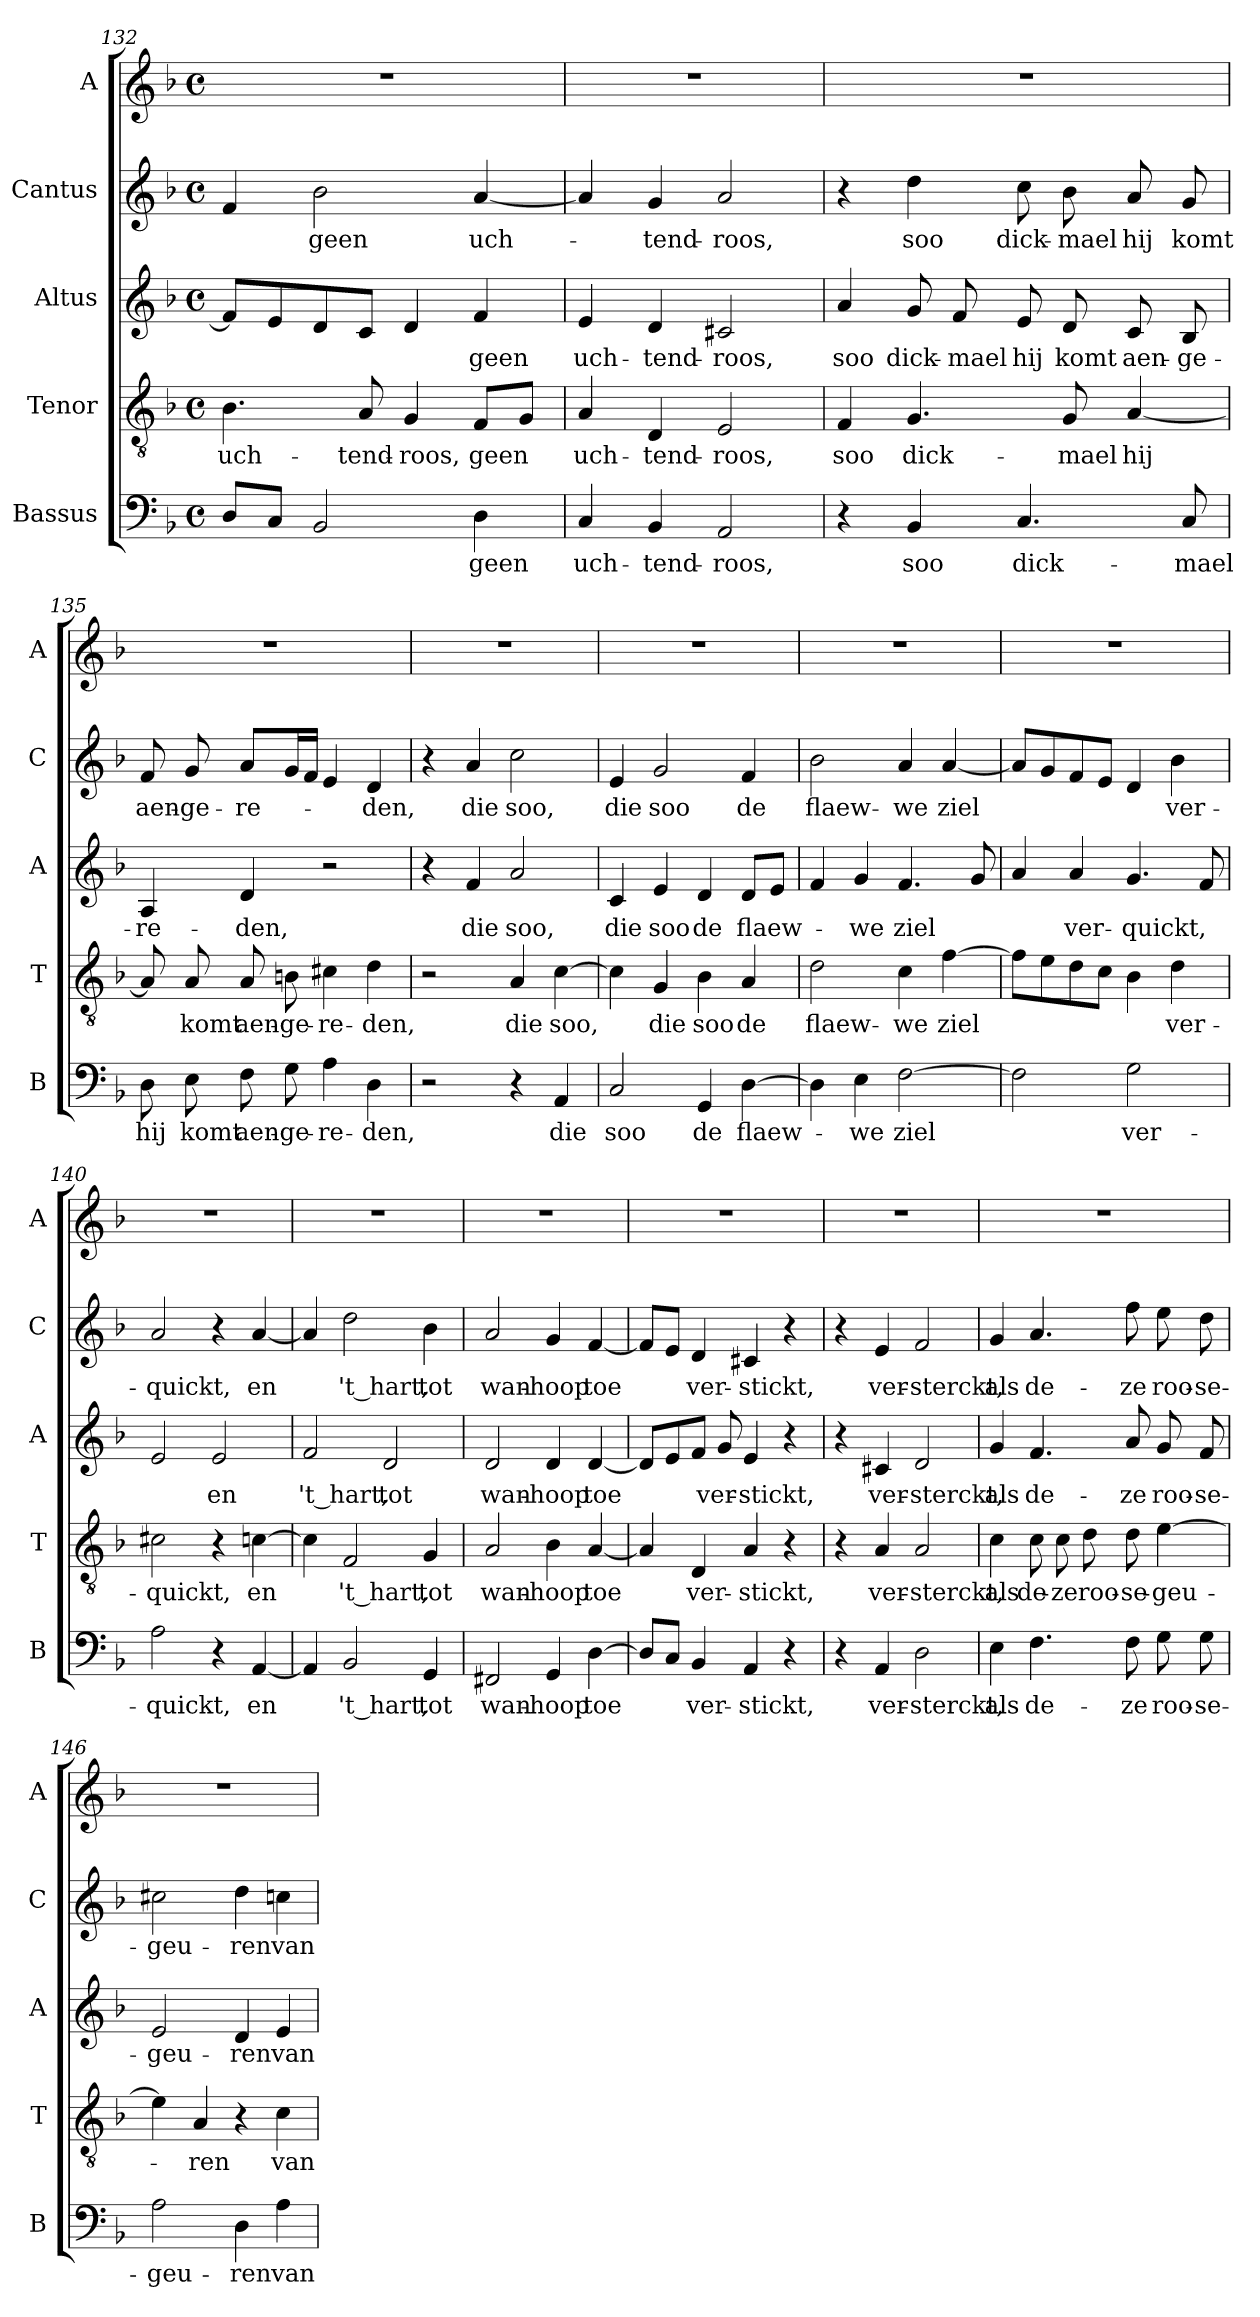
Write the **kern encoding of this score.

**kern	**text	**kern	**text	**kern	**text	**kern	**text	**kern
*part5	*part5	*part4	*part4	*part3	*part3	*part2	*part2	*part1
*staff5	*staff5	*staff4	*staff4	*staff3	*staff3	*staff2	*staff2	*staff1
*I"Bassus	*	*I"Tenor	*	*I"Altus	*	*I"Cantus	*	*I"A
*I'B	*	*I'T	*	*I'A	*	*I'C	*	*I'A
*clefF4	*	*clefGv2	*	*clefG2	*	*clefG2	*	*clefG2
*k[b-]	*	*k[b-]	*	*k[b-]	*	*k[b-]	*	*k[b-]
*F:	*	*F:	*	*F:	*	*F:	*	*F:
*M4/4	*	*M4/4	*	*M4/4	*	*M4/4	*	*M4/4
*met(c)	*	*met(c)	*	*met(c)	*	*met(c)	*	*met(c)
=132	=132	=132	=132	=132	=132	=132	=132	=132
!	!	!	!LO:LY:b	!	!	!	!	!
8D/L	.	4.B-\	uch-	8f/L]	.	4f/	.	1r
8C/J	.	.	.	8e/	.	.	.	.
!	!	!	!	!	!	!	!LO:LY:b	!
2BB-/	.	.	.	8d/	.	2b-\	geen	.
!	!	!	!LO:LY:b	!	!	!	!	!
.	.	8A/	-tend-	8c/J	.	.	.	.
!	!	!	!LO:LY:b	!	!	!	!	!
.	.	4G/	-roos,	4d/	.	.	.	.
!	!LO:LY:b	!	!LO:LY:b	!	!LO:LY:b	!	!LO:LY:b	!
4D\	geen	8F/L	geen	4f/	geen	[4a/	uch-	.
.	.	8G/J	.	.	.	.	.	.
=133	=133	=133	=133	=133	=133	=133	=133	=133
!	!LO:LY:b	!	!LO:LY:b	!	!LO:LY:b	!	!	!
4C/	uch-	4A/	uch-	4e/	uch-	4a/]	.	1r
!	!LO:LY:b	!	!LO:LY:b	!	!LO:LY:b	!	!LO:LY:b	!
4BB-/	-tend-	4D/	-tend-	4d/	-tend-	4g/	-tend-	.
!	!LO:LY:b	!	!LO:LY:b	!	!LO:LY:b	!	!LO:LY:b	!
2AA/	-roos,	2E/	-roos,	2c#X/	-roos,	2a/	-roos,	.
!!LO:LB:g=z
=134	=134	=134	=134	=134	=134	=134	=134	=134
!	!	!	!LO:LY:b	!	!LO:LY:b	!	!	!
4r	.	4F/	soo	4a/	soo	4r	.	1r
!	!LO:LY:b	!	!LO:LY:b	!	!LO:LY:b	!	!LO:LY:b	!
4BB-/	soo	4.G/	dick-	8g/	dick-	4dd\	soo	.
!	!	!	!	!	!LO:LY:b	!	!	!
.	.	.	.	8f/	-mael	.	.	.
!	!LO:LY:b	!	!	!	!LO:LY:b	!	!LO:LY:b	!
4.C/	dick-	.	.	8e/	hij	8cc\	dick-	.
!	!	!	!LO:LY:b	!	!LO:LY:b	!	!LO:LY:b	!
.	.	8G/	-mael	8d/	komt	8b-\	-mael	.
!	!	!	!LO:LY:b	!	!LO:LY:b	!	!LO:LY:b	!
.	.	[4A/	hij	8c/	aen-	8a/	hij	.
!	!LO:LY:b	!	!	!	!LO:LY:b	!	!LO:LY:b	!
8C/	-mael	.	.	8B-/	-ge-	8g/	komt	.
=135	=135	=135	=135	=135	=135	=135	=135	=135
!	!LO:LY:b	!	!	!	!LO:LY:b	!	!LO:LY:b	!
8D\	hij	8A/]	.	4A/	-re-	8f/	aen-	1r
!	!LO:LY:b	!	!LO:LY:b	!	!	!	!LO:LY:b	!
8E\	komt	8A/	komt	.	.	8g/	-ge-	.
!	!LO:LY:b	!	!LO:LY:b	!	!LO:LY:b	!	!LO:LY:b	!
8F\	aen-	8A/	aen-	4d/	-den,	8a/L	-re-	.
!	!LO:LY:b	!	!LO:LY:b	!	!	!	!	!
8G\	-ge-	8Bn\	-ge-	.	.	16g/L	.	.
.	.	.	.	.	.	16f/JJ	.	.
!	!LO:LY:b	!	!LO:LY:b	!	!	!	!	!
4A\	-re-	4c#X\	-re-	2r	.	4e/	.	.
!	!LO:LY:b	!	!LO:LY:b	!	!	!	!LO:LY:b	!
4D\	-den,	4d\	-den,	.	.	4d/	-den,	.
=136	=136	=136	=136	=136	=136	=136	=136	=136
2r	.	2r	.	4r	.	4r	.	1r
!	!	!	!	!	!LO:LY:b	!	!LO:LY:b	!
.	.	.	.	4f/	die	4a/	die	.
!	!	!	!LO:LY:b	!	!LO:LY:b	!	!LO:LY:b	!
4r	.	4A/	die	2a/	soo,	2cc\	soo,	.
!	!LO:LY:b	!	!LO:LY:b	!	!	!	!	!
4AA/	die	[4c\	soo,	.	.	.	.	.
!!LO:LB:g=z
=137	=137	=137	=137	=137	=137	=137	=137	=137
!	!LO:LY:b	!	!	!	!LO:LY:b	!	!LO:LY:b	!
2C/	soo	4c\]	.	4c/	die	4e/	die	1r
!	!	!	!LO:LY:b	!	!LO:LY:b	!	!LO:LY:b	!
.	.	4G/	die	4e/	soo	2g/	soo	.
!	!LO:LY:b	!	!LO:LY:b	!	!LO:LY:b	!	!	!
4GG/	de	4B-\	soo	4d/	de	.	.	.
!	!LO:LY:b	!	!LO:LY:b	!	!LO:LY:b	!	!LO:LY:b	!
[4D\	flaew-	4A/	de	8d/L	flaew-	4f/	de	.
.	.	.	.	8e/J	.	.	.	.
=138	=138	=138	=138	=138	=138	=138	=138	=138
!	!	!	!LO:LY:b	!	!	!	!LO:LY:b	!
4D\]	.	2d\	flaew-	4f/	.	2b-\	flaew-	1r
!	!LO:LY:b	!	!	!	!LO:LY:b	!	!	!
4E\	-we	.	.	4g/	-we	.	.	.
!	!LO:LY:b	!	!LO:LY:b	!	!LO:LY:b	!	!LO:LY:b	!
[2F\	ziel	4c\	-we	4.f/	ziel	4a/	-we	.
!	!	!	!LO:LY:b	!	!	!	!LO:LY:b	!
.	.	[4f\	ziel	.	.	[4a/	ziel	.
.	.	.	.	8g/	.	.	.	.
=139	=139	=139	=139	=139	=139	=139	=139	=139
2F\]	.	8f\L]	.	4a/	.	8a/L]	.	1r
.	.	8e\	.	.	.	8g/	.	.
!	!	!	!	!	!LO:LY:b	!	!	!
.	.	8d\	.	4a/	ver-	8f/	.	.
.	.	8c\J	.	.	.	8e/J	.	.
!	!LO:LY:b	!	!	!	!LO:LY:b	!	!	!
2G\	ver-	4B-\	.	4.g/	-quickt,	4d/	.	.
!	!	!	!LO:LY:b	!	!	!	!LO:LY:b	!
.	.	4d\	ver-	.	.	4b-\	ver-	.
.	.	.	.	8f/	.	.	.	.
!!LO:PB:g=z
=140	=140	=140	=140	=140	=140	=140	=140	=140
!	!LO:LY:b	!	!LO:LY:b	!	!	!	!LO:LY:b	!
2A\	-quickt,	2c#X\	-quickt,	2e/	.	2a/	-quickt,	1r
!	!	!	!	!	!LO:LY:b	!	!	!
4r	.	4r	.	2e/	en	4r	.	.
!	!LO:LY:b	!	!LO:LY:b	!	!	!	!LO:LY:b	!
[4AA/	en	[4cn\	en	.	.	[4a/	en	.
=141	=141	=141	=141	=141	=141	=141	=141	=141
!	!	!	!	!	!LO:LY:b	!	!	!
4AA/]	.	4c\]	.	2f/	't_hart,	4a/]	.	1r
!	!LO:LY:b	!	!LO:LY:b	!	!	!	!LO:LY:b	!
2BB-/	't_hart,	2F/	't_hart,	.	.	2dd\	't_hart,	.
!	!	!	!	!	!LO:LY:b	!	!	!
.	.	.	.	2d/	tot	.	.	.
!	!LO:LY:b	!	!LO:LY:b	!	!	!	!LO:LY:b	!
4GG/	tot	4G/	tot	.	.	4b-\	tot	.
=142	=142	=142	=142	=142	=142	=142	=142	=142
!	!LO:LY:b	!	!LO:LY:b	!	!LO:LY:b	!	!LO:LY:b	!
2FF#X/	wan-	2A/	wan-	2d/	wan-	2a/	wan-	1r
!	!LO:LY:b	!	!LO:LY:b	!	!LO:LY:b	!	!LO:LY:b	!
4GG/	-hoop	4B-\	-hoop	4d/	-hoop	4g/	-hoop	.
!	!LO:LY:b	!	!LO:LY:b	!	!LO:LY:b	!	!LO:LY:b	!
[4D\	toe	[4A/	toe	[4d/	toe	[4f/	toe	.
=143	=143	=143	=143	=143	=143	=143	=143	=143
8D/L]	.	4A/]	.	8d/L]	.	8f/L]	.	1r
8C/J	.	.	.	8e/	.	8e/J	.	.
!	!LO:LY:b	!	!LO:LY:b	!	!	!	!LO:LY:b	!
4BB-/	ver-	4D/	ver-	8f/J	.	4d/	ver-	.
!	!	!	!	!	!LO:LY:b	!	!	!
.	.	.	.	8g/	ver-	.	.	.
!	!LO:LY:b	!	!LO:LY:b	!	!LO:LY:b	!	!LO:LY:b	!
4AA/	-stickt,	4A/	-stickt,	4e/	-stickt,	4c#X/	-stickt,	.
4r	.	4r	.	4r	.	4r	.	.
!!LO:LB:g=z
=144	=144	=144	=144	=144	=144	=144	=144	=144
4r	.	4r	.	4r	.	4r	.	1r
!	!LO:LY:b	!	!LO:LY:b	!	!LO:LY:b	!	!LO:LY:b	!
4AA/	ver-	4A/	ver-	4c#X/	ver-	4e/	ver-	.
!	!LO:LY:b	!	!LO:LY:b	!	!LO:LY:b	!	!LO:LY:b	!
2D\	-sterckt,	2A/	-sterckt,	2d/	-sterckt,	2f/	-sterckt,	.
=145	=145	=145	=145	=145	=145	=145	=145	=145
!	!LO:LY:b	!	!LO:LY:b	!	!LO:LY:b	!	!LO:LY:b	!
4E\	als	4c\	als	4g/	als	4g/	als	1r
!	!LO:LY:b	!	!LO:LY:b	!	!LO:LY:b	!	!LO:LY:b	!
4.F\	de-	8c\	de-	4.f/	de-	4.a/	de-	.
!	!	!	!LO:LY:b	!	!	!	!	!
.	.	8c\	-ze	.	.	.	.	.
!	!	!	!LO:LY:b	!	!	!	!	!
.	.	8d\	roo-	.	.	.	.	.
!	!LO:LY:b	!	!LO:LY:b	!	!LO:LY:b	!	!LO:LY:b	!
8F\	-ze	8d\	-se-	8a/	-ze	8ff\	-ze	.
!	!LO:LY:b	!	!LO:LY:b	!	!LO:LY:b	!	!LO:LY:b	!
8G\	roo-	[4e\	-geu-	8g/	roo-	8ee\	roo-	.
!	!LO:LY:b	!	!	!	!LO:LY:b	!	!LO:LY:b	!
8G\	-se-	.	.	8f/	-se-	8dd\	-se-	.
=146	=146	=146	=146	=146	=146	=146	=146	=146
!	!LO:LY:b	!	!	!	!LO:LY:b	!	!LO:LY:b	!
2A\	-geu-	4e\]	.	2e/	-geu-	2cc#X\	-geu-	1r
!	!	!	!LO:LY:b	!	!	!	!	!
.	.	4A/	-ren	.	.	.	.	.
!	!LO:LY:b	!	!	!	!LO:LY:b	!	!LO:LY:b	!
4D\	-ren	4r	.	4d/	-ren	4dd\	-ren	.
!	!LO:LY:b	!	!LO:LY:b	!	!LO:LY:b	!	!LO:LY:b	!
4A\	van	4c\	van	4e/	van	4ccn\	van	.
=	=	=	=	=	=	=	=	=
*-	*-	*-	*-	*-	*-	*-	*-	*-
